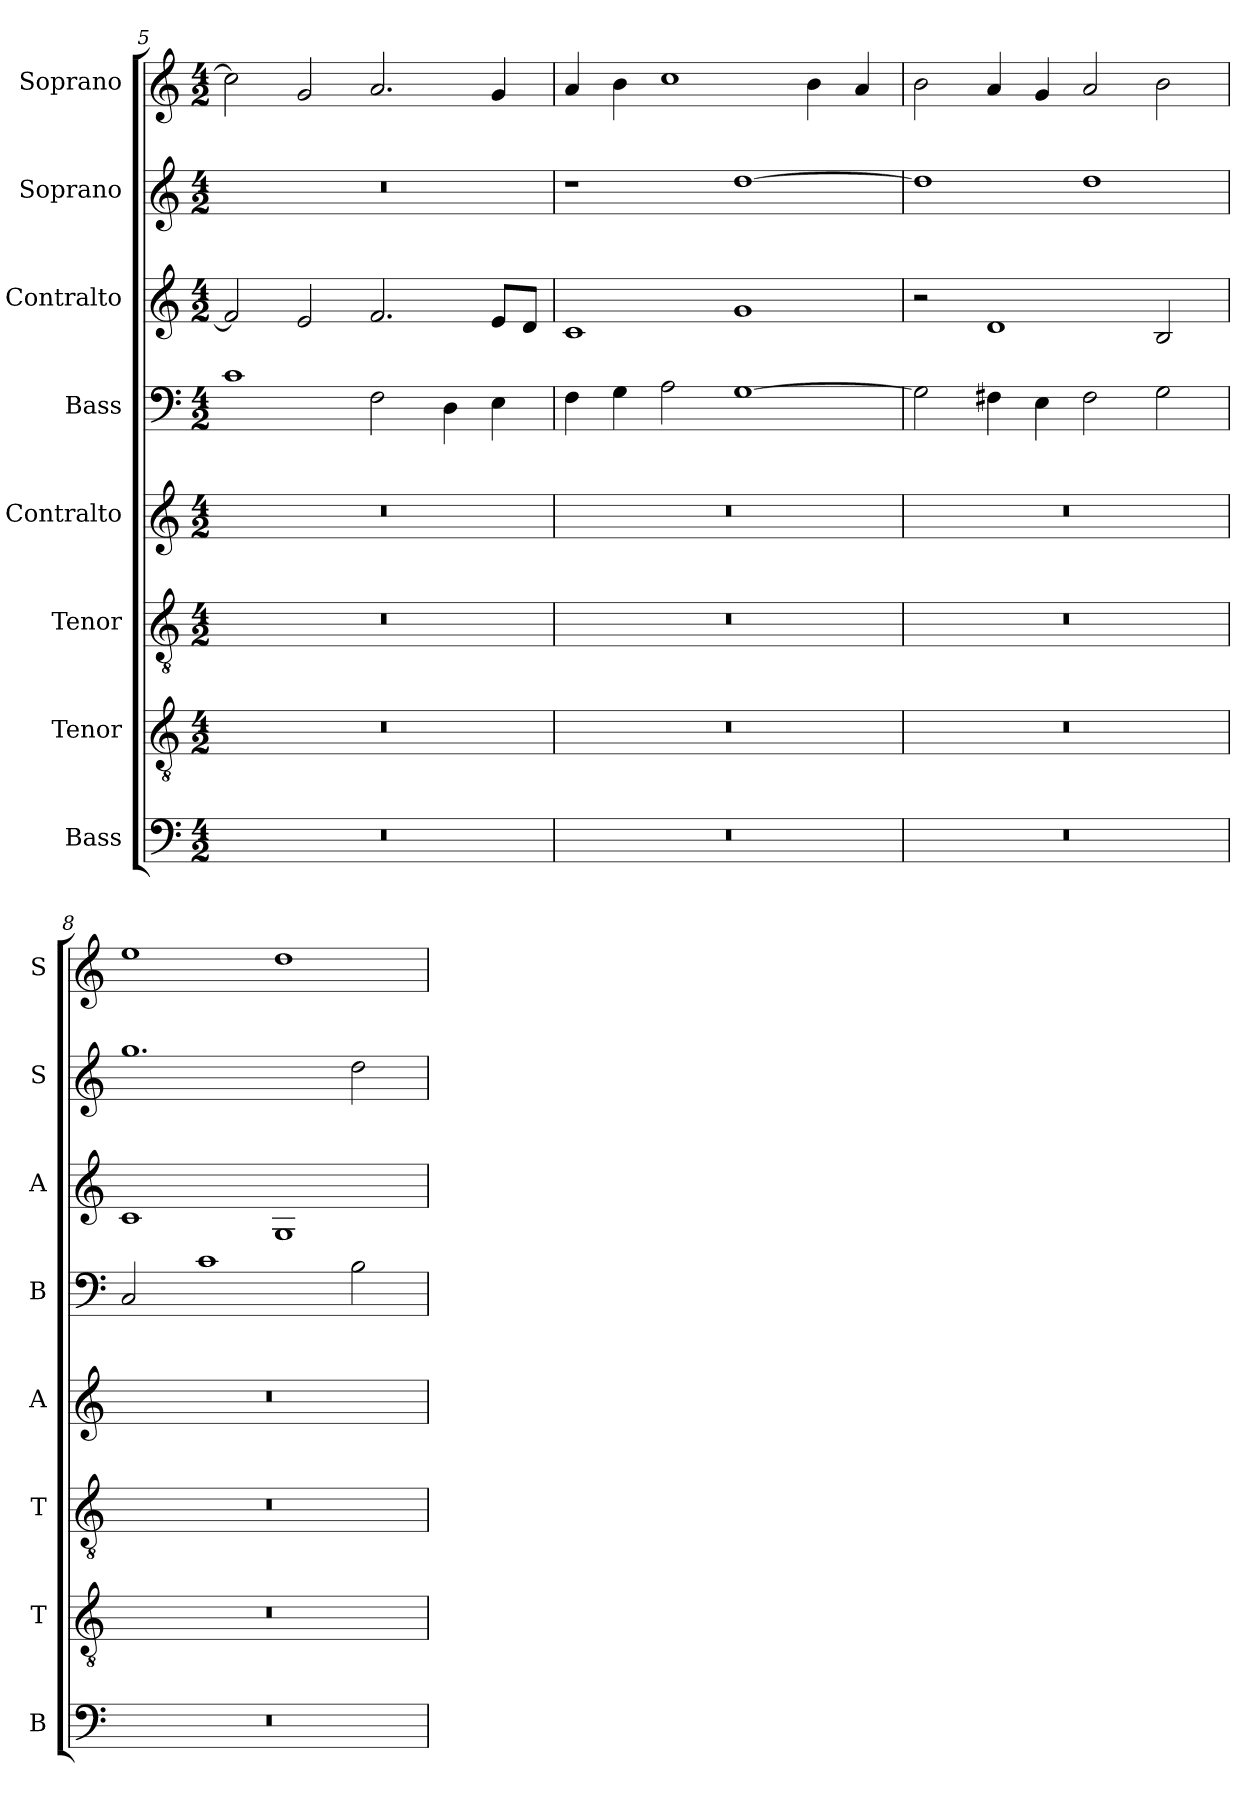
**kern	**kern	**kern	**kern	**kern	**kern	**kern	**kern
*part8	*part7	*part6	*part5	*part4	*part3	*part2	*part1
*staff8	*staff7	*staff6	*staff5	*staff4	*staff3	*staff2	*staff1
*I"Bass	*I"Tenor	*I"Tenor	*I"Contralto	*I"Bass	*I"Contralto	*I"Soprano	*I"Soprano
*I'B	*I'T	*I'T	*I'A	*I'B	*I'A	*I'S	*I'S
*clefF4	*clefGv2	*clefGv2	*clefG2	*clefF4	*clefG2	*clefG2	*clefG2
*k[]	*k[]	*k[]	*k[]	*k[]	*k[]	*k[]	*k[]
*G:mix	*G:mix	*G:mix	*G:mix	*G:mix	*G:mix	*G:mix	*G:mix
*M4/2	*M4/2	*M4/2	*M4/2	*M4/2	*M4/2	*M4/2	*M4/2
=5	=5	=5	=5	=5	=5	=5	=5
0r	0r	0r	0r	1c	2f]	0r	2cc]
.	.	.	.	.	2e	.	2g
.	.	.	.	2F	2.f	.	2.a
.	.	.	.	4D	.	.	.
.	.	.	.	4E	8e/L	.	4g
.	.	.	.	.	8d/J	.	.
=6	=6	=6	=6	=6	=6	=6	=6
0r	0r	0r	0r	4F	1c	1r	4a
.	.	.	.	4G	.	.	4b
.	.	.	.	2A	.	.	1cc
.	.	.	.	[1G	1g	[1dd	.
.	.	.	.	.	.	.	4b
.	.	.	.	.	.	.	4a
=7	=7	=7	=7	=7	=7	=7	=7
0r	0r	0r	0r	2G]	2r	1dd]	2b
.	.	.	.	4F#X	1d	.	4a
.	.	.	.	4E	.	.	4g
.	.	.	.	2F#	.	1dd	2a
.	.	.	.	2G	2B	.	2b
=8	=8	=8	=8	=8	=8	=8	=8
0r	0r	0r	0r	2C	1c	1.gg	1ee
.	.	.	.	1c	.	.	.
.	.	.	.	.	1G	.	1dd
.	.	.	.	2B	.	2dd	.
=	=	=	=	=	=	=	=
*-	*-	*-	*-	*-	*-	*-	*-
